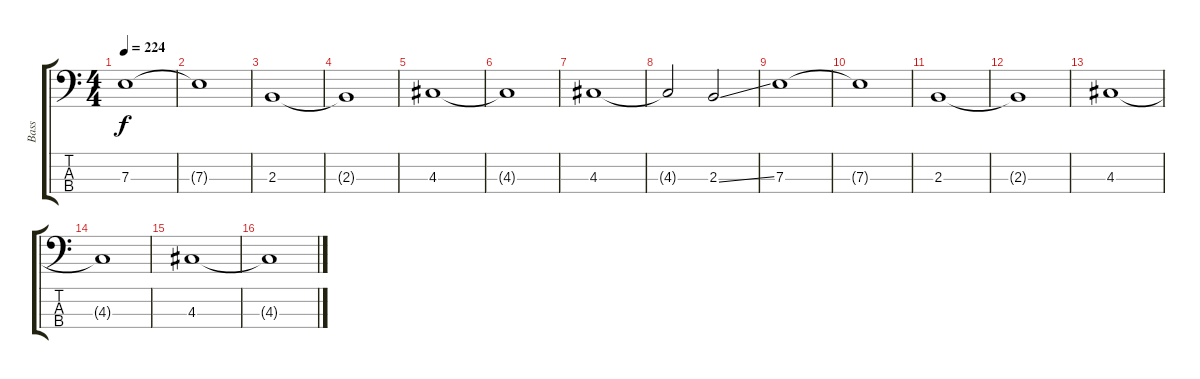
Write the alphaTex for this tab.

\track ("Bass" "Bass") {instrument acousticbass}
\staff {score tabs}
\tuning (G2 D2 A1 E1) {hide}
\ts (4 4)
\tempo 224
\clef f4
\ks c
7.3.1{dy f} |
7.3{t}.1 |
2.3.1 |
2.3{t}.1 |
4.3.1 |
4.3{t}.1 |
4.3.1 |
4.3{t}.2 2.3{ss}.2 |
7.3.1 |
7.3{t}.1 |
2.3.1 |
2.3{t}.1 |
4.3.1 |
4.3{t}.1 |
4.3.1 |
4.3{t}.1
